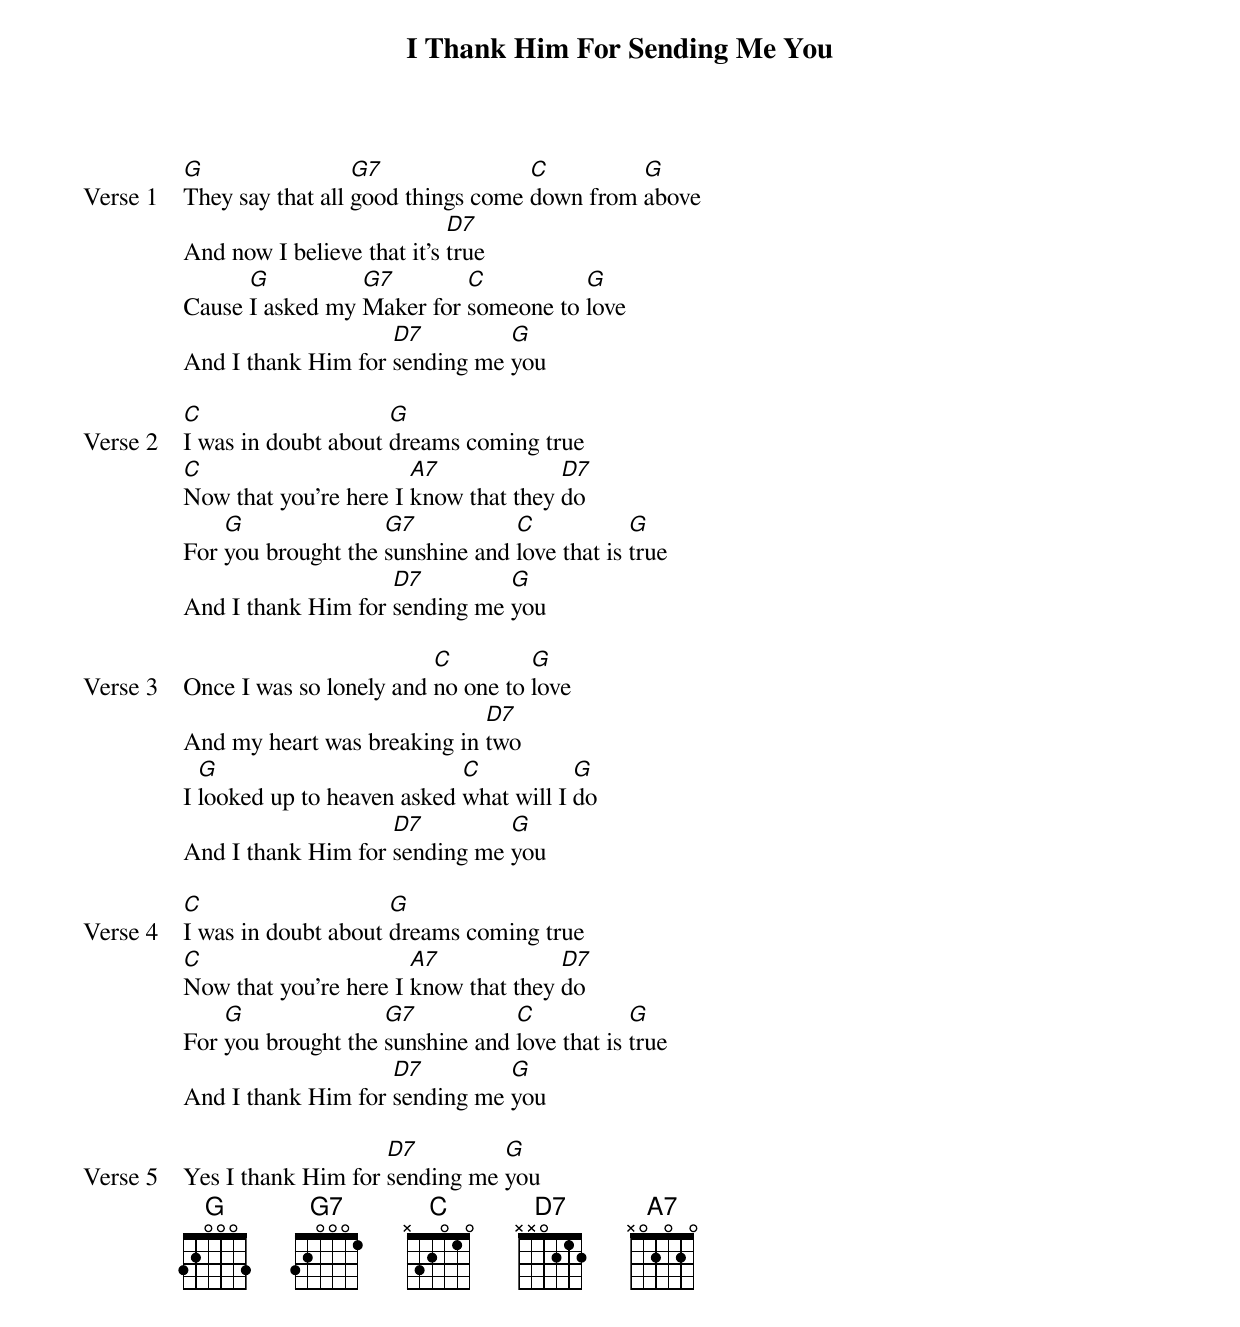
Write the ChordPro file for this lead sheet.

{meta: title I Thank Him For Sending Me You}
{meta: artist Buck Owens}
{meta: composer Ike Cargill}

{start_of_verse: Verse 1}
[G]They say that all [G7]good things come [C]down from [G]above
And now I believe that it's [D7]true
Cause [G]I asked my [G7]Maker for [C]someone to [G]love
And I thank Him for [D7]sending me [G]you
{end_of_verse}

{start_of_verse: Verse 2}
[C]I was in doubt about [G]dreams coming true
[C]Now that you're here I [A7]know that they [D7]do
For [G]you brought the [G7]sunshine and [C]love that is [G]true
And I thank Him for [D7]sending me [G]you
{end_of_verse}

{start_of_verse: Verse 3}
Once I was so lonely and [C]no one to [G]love
And my heart was breaking in [D7]two
I [G]looked up to heaven asked [C]what will I [G]do
And I thank Him for [D7]sending me [G]you
{end_of_verse}

{start_of_verse: Verse 4}
[C]I was in doubt about [G]dreams coming true
[C]Now that you're here I [A7]know that they [D7]do
For [G]you brought the [G7]sunshine and [C]love that is [G]true
And I thank Him for [D7]sending me [G]you
{end_of_verse}

{start_of_verse: Verse 5}
Yes I thank Him for [D7]sending me [G]you
{end_of_verse}
